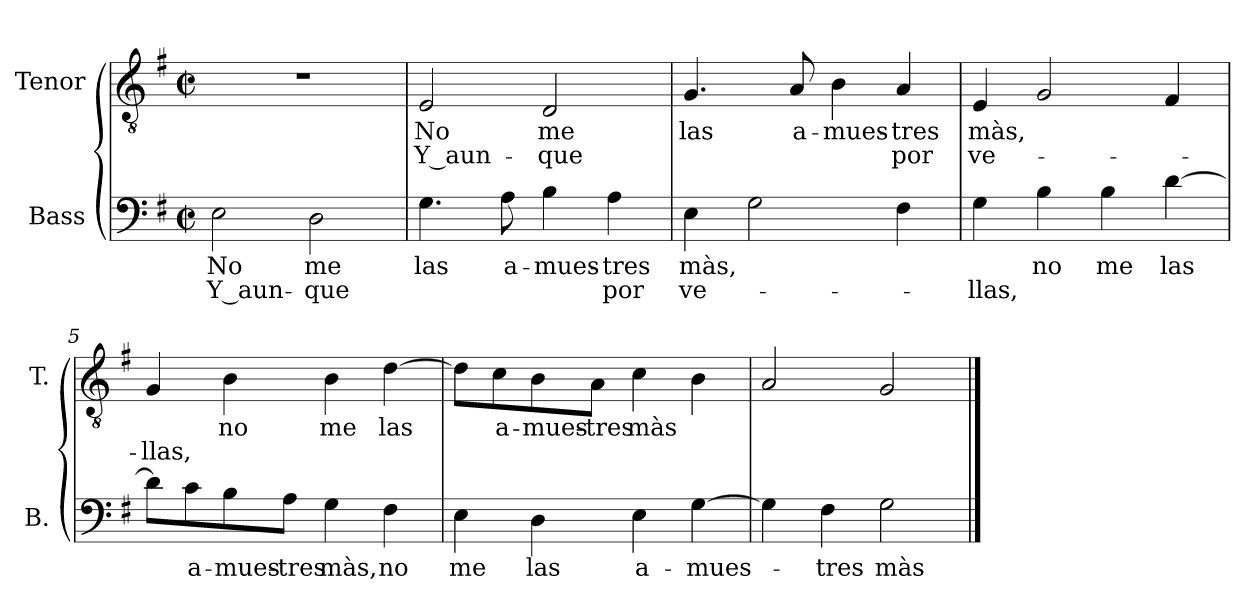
**kern	**text	**text	**kern	**text	**text
*part2	*part2	*part2	*part1	*part1	*part1
*staff2	*staff2	*staff2	*staff1	*staff1	*staff1
*I"Bass	*	*	*I"Tenor	*	*
*I'B.	*	*	*I'T.	*	*
*clefF4	*	*	*clefGv2	*	*
*k[f#]	*	*	*k[f#]	*	*
*M2/2	*	*	*M2/2	*	*
*met(c|)	*	*	*met(c|)	*	*
=1	=1	=1	=1	=1	=1
2E	No	Y aun-	1r	.	.
2D	me	-que	.	.	.
=2	=2	=2	=2	=2	=2
4.G	las	.	2E	No	Y aun-
8A	a-	.	.	.	.
4B	-mues-	.	2D	me	-que
4A	-tres	por	.	.	.
=3	=3	=3	=3	=3	=3
4E	màs,	ve-	4.G	las	.
2G	.	.	.	.	.
.	.	.	8A	a-	.
.	.	.	4B	-mues-	.
4F#	.	.	4A	-tres	por
=4	=4	=4	=4	=4	=4
4G	.	-llas,	4E	màs,	ve-
4B	no	.	2G	.	.
4B	me	.	.	.	.
[4d	las	.	4F#	.	.
=5	=5	=5	=5	=5	=5
8d\L]	.	.	4G	.	-llas,
8c\	a-	.	.	.	.
8B\	-mues-	.	4B	no	.
8A\J	-tres	.	.	.	.
4G	màs,	.	4B	me	.
4F#	no	.	[4d	las	.
=6	=6	=6	=6	=6	=6
4E	me	.	8d\L]	.	.
.	.	.	8c\	a-	.
4D	las	.	8B\	-mues-	.
.	.	.	8A\J	-tres	.
4E	a -	.	4c	màs	.
[4G	mues-	.	4B	.	.
=7	=7	=7	=7	=7	=7
4G]	.	.	2A	.	.
4F#	-tres	.	.	.	.
2G	màs	.	2G	.	.
==	==	==	==	==	==
*-	*-	*-	*-	*-	*-
